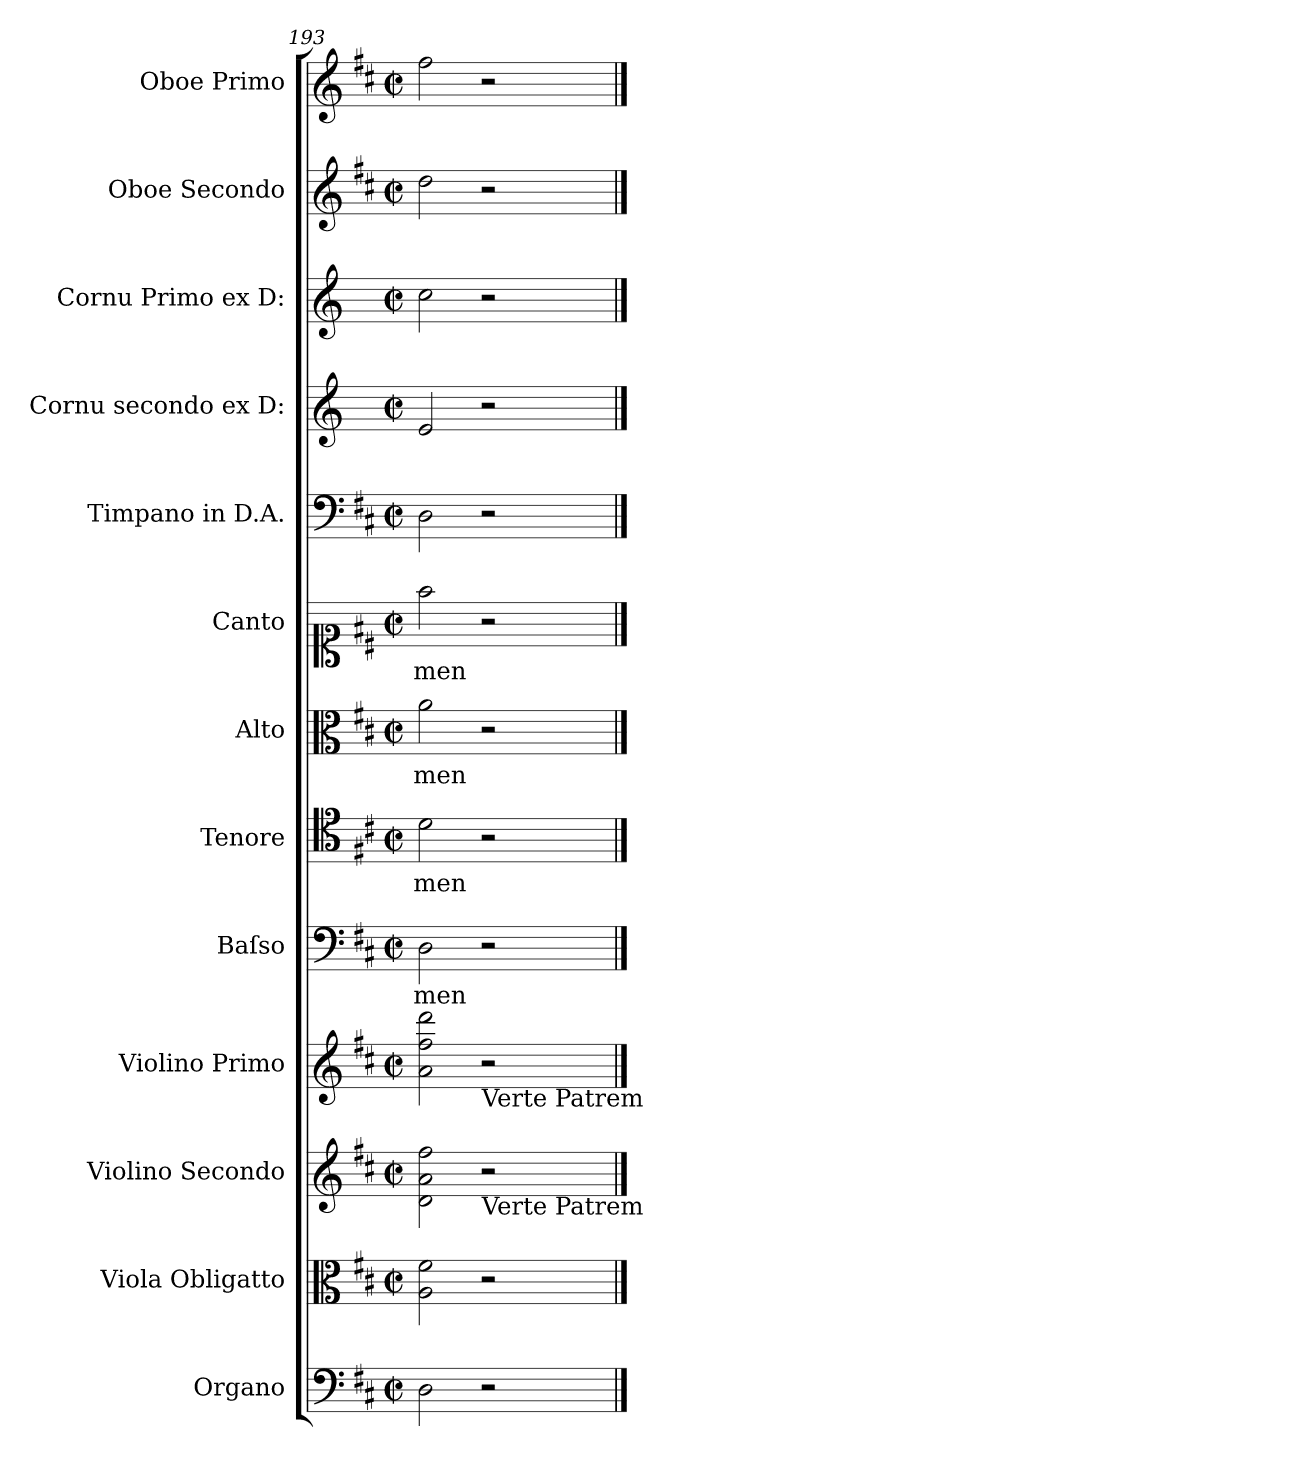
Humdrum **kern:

**kern	**kern	**kern	**kern	**kern	**text	**kern	**text	**kern	**text	**kern	**text	**kern	**kern	**kern	**kern	**kern
*part13	*part12	*part11	*part10	*part9	*part9	*part8	*part8	*part7	*part7	*part6	*part6	*part5	*part4	*part3	*part2	*part1
*staff13	*staff12	*staff11	*staff10	*staff9	*staff9	*staff8	*staff8	*staff7	*staff7	*staff6	*staff6	*staff5	*staff4	*staff3	*staff2	*staff1
*I"Organo	*I"Viola Obligatto	*I"Violino Secondo	*I"Violino Primo	*I"Baſso	*	*I"Tenore	*	*I"Alto	*	*I"Canto	*	*I"Timpano in D.A.	*I"Cornu secondo ex D:	*I"Cornu Primo ex D:	*I"Oboe Secondo	*I"Oboe Primo
*I'[Org]	*I'[Vla]	*I'[Vl 2]	*I'[Vl 1]	*I'[B]	*	*I'[T]	*	*I'[A]	*	*	*	*I'[Timp]	*	*	*I'[Ob 2]	*I'[Ob 1]
*clefF4	*clefC3	*clefG2	*clefG2	*clefF4	*	*clefC4	*	*clefC3	*	*clefC1	*	*clefF4	*clefG2	*clefG2	*clefG2	*clefG2
*	*	*	*	*	*	*	*	*	*	*	*	*	*ITrd6c10	*ITrd6c10	*	*
*k[f#c#]	*k[f#c#]	*k[f#c#]	*k[f#c#]	*k[f#c#]	*	*k[f#c#]	*	*k[f#c#]	*	*k[f#c#]	*	*k[f#c#]	*k[f#c#]	*k[f#c#]	*k[f#c#]	*k[f#c#]
*D:	*D:	*D:	*D:	*D:	*	*D:	*	*D:	*	*D:	*	*D:	*D:	*D:	*D:	*D:
*M2/2	*M2/2	*M2/2	*M2/2	*M2/2	*	*M2/2	*	*M2/2	*	*M2/2	*	*M2/2	*M2/2	*M2/2	*M2/2	*M2/2
*met(c|)	*met(c|)	*met(c|)	*met(c|)	*met(c|)	*	*met(c|)	*	*met(c|)	*	*met(c|)	*	*met(c|)	*met(c|)	*met(c|)	*met(c|)	*met(c|)
=193	=193	=193	=193	=193	=193	=193	=193	=193	=193	=193	=193	=193	=193	=193	=193	=193
!	!	!	!	!	!	!	!	!	!LO:LY:i	!	!LO:LY:i	!	!	!	!	!
2D\	2A\ 2f#\	2d\ 2a\ 2ff#\	2a\ 2ff#\ 2ddd\	2D\	-men	2d\	-men	2a\	-men	2ff#\	-men	2D\	2F#/	2d\	2dd\	2ff#\
!	!	!	!LO:TX:b:t=Verte Patrem	!	!	!	!	!	!	!	!	!	!	!	!	!
!	!	!LO:TX:b:t=Verte Patrem	!	!	!	!	!	!	!	!	!	!	!	!	!	!
2r	2r	2r	2r	2r	.	2r	.	2r	.	2r	.	2r	2r	2r	2r	2r
==	==	==	==	==	==	==	==	==	==	==	==	==	==	==	==	==
*-	*-	*-	*-	*-	*-	*-	*-	*-	*-	*-	*-	*-	*-	*-	*-	*-
